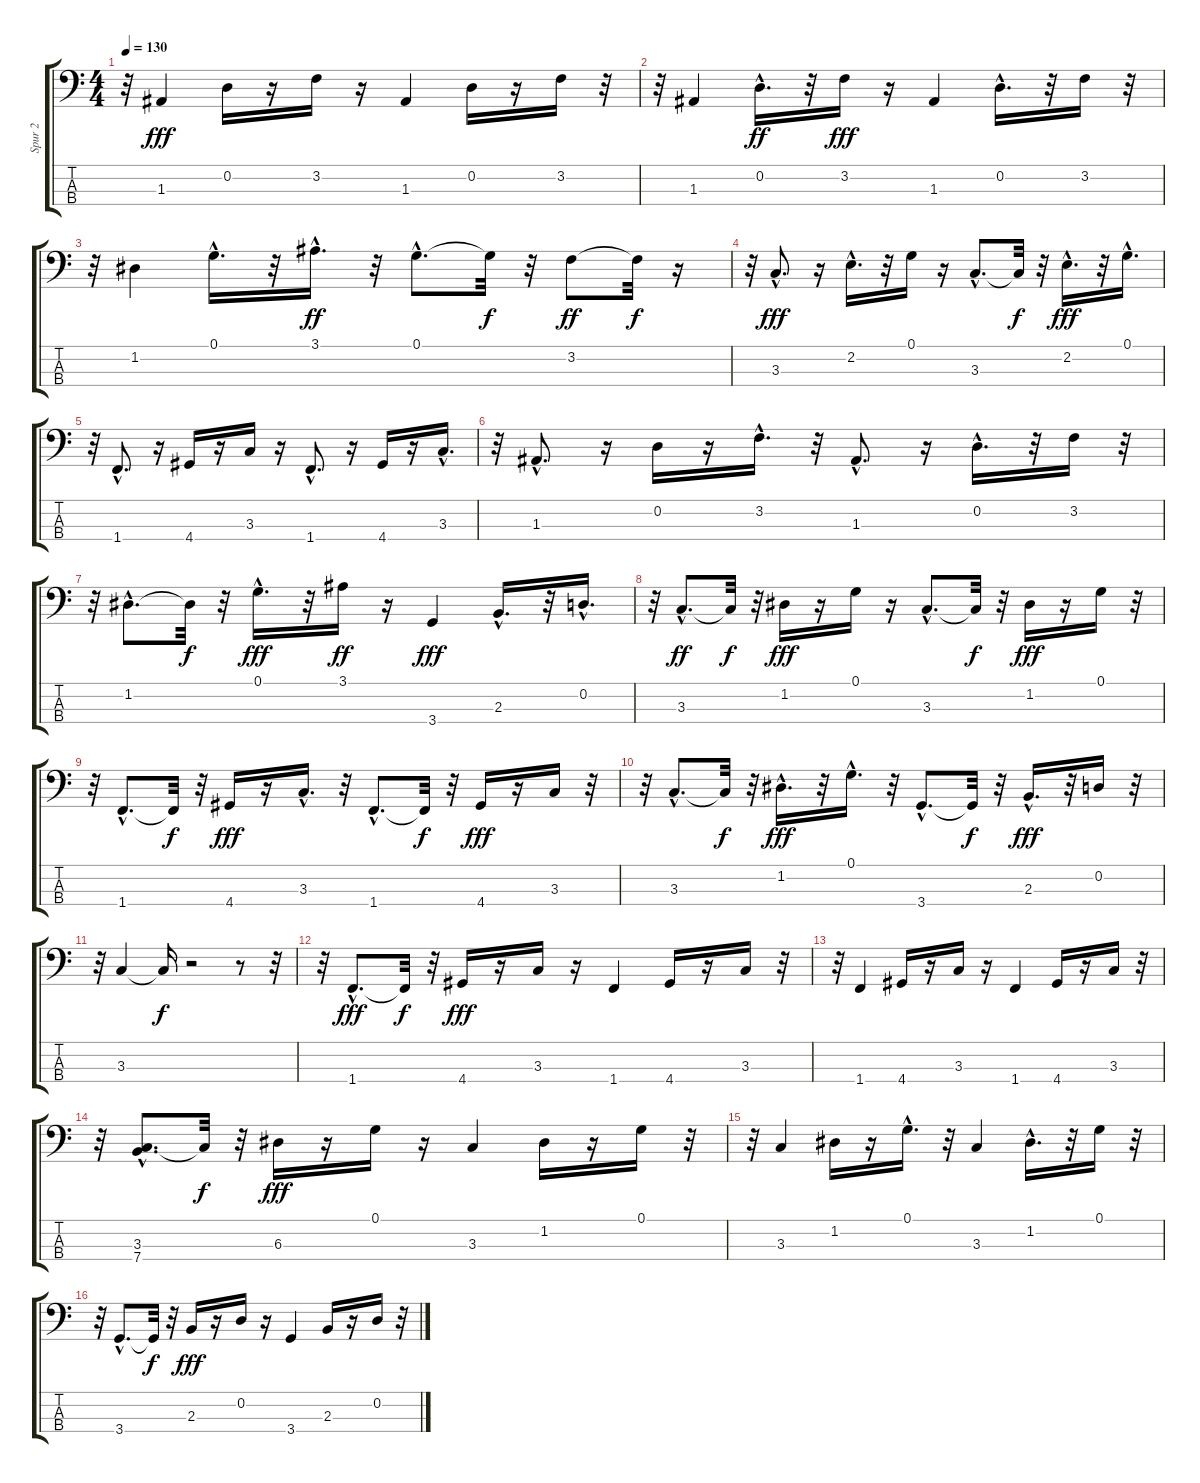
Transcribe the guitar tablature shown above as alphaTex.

\track ("Spur 2" "Spur 2") {instrument electricbassfinger}
\staff {score tabs}
\tuning (G2 D2 A1 E1) {hide}
\ts (4 4)
\tempo 130
\clef f4
\ks c
r.32{dy fff} 1.3.4 0.2.16 r.16 3.2.16 r.16 1.3.4 0.2.16 r.16 3.2.16 r.32 |
r.32 1.3.4 0.2{hac}.16{d dy ff} r.32 3.2.16{dy fff} r.16 1.3.4 0.2{hac}.16{d} r.32 3.2.16 r.32 |
r.32 1.2.4 0.1{hac}.16{d} r.32 3.1{hac}.16{d dy ff} r.32 0.1{hac}.8{d} 0.1{t}.32{dy f} r.32 3.2.8{dy ff} 3.2{t}.32{dy f} r.16 |
r.32 3.3{hac}.8{d dy fff} r.16 2.2{hac}.16{d} r.32 0.1.16 r.16 3.3{hac}.8{d} 3.3{t}.32{dy f} r.32 2.2{hac}.16{d dy fff} r.32 0.1{hac}.16{d} |
r.32 1.4{hac}.8{d} r.16 4.4.16 r.16 3.3.16 r.16 1.4{hac}.8{d} r.16 4.4.16 r.16 3.3{hac}.16{d} |
r.32 1.3{hac}.8{d} r.16 0.2.16 r.16 3.2{hac}.16{d} r.32 1.3{hac}.8{d} r.16 0.2{hac}.16{d} r.32 3.2.16 r.32 |
r.32 1.2{hac}.8{d} 1.2{t}.32{dy f} r.32 0.1{hac}.16{d dy fff} r.32 3.1.16{dy ff} r.16 3.4.4{dy fff} 2.3{hac}.16{d} r.32 0.2{hac}.16{d} |
r.32 3.3{hac}.8{d dy ff} 3.3{t}.32{dy f} r.32 1.2.16{dy fff} r.16 0.1.16 r.16 3.3{hac}.8{d} 3.3{t}.32{dy f} r.32 1.2.16{dy fff} r.16 0.1.16 r.32 |
r.32 1.4{hac}.8{d} 1.4{t}.32{dy f} r.32 4.4.16{dy fff} r.16 3.3{hac}.16{d} r.32 1.4{hac}.8{d} 1.4{t}.32{dy f} r.32 4.4.16{dy fff} r.16 3.3.16 r.32 |
r.32 3.3{hac}.8{d} 3.3{t}.32{dy f} r.32 1.2{hac}.16{d dy fff} r.32 0.1{hac}.16{d} r.32 3.4{hac}.8{d} 3.4{t}.32{dy f} r.32 2.3{hac}.16{d dy fff} r.32 0.2.16 r.32 |
r.32 3.3.4 3.3{t}.16{dy f} r.2 r.8 r.32 |
r.32 1.4{hac}.8{d dy fff} 1.4{t}.32{dy f} r.32 4.4.16{dy fff} r.16 3.3.16 r.16 1.4.4 4.4.16 r.16 3.3.16 r.32 |
r.32 1.4.4 4.4.16 r.16 3.3.16 r.16 1.4.4 4.4.16 r.16 3.3.16 r.32 |
r.32 (3.3{hac} 7.4).8{d} 3.3{t}.32{dy f} r.32 6.3.16{dy fff} r.16 0.1.16 r.16 3.3.4 1.2.16 r.16 0.1.16 r.32 |
r.32 3.3.4 1.2.16 r.16 0.1{hac}.16{d} r.32 3.3.4 1.2{hac}.16{d} r.32 0.1.16 r.32 |
r.32 3.4{hac}.8{d} 3.4{t}.32{dy f} r.32 2.3.16{dy fff} r.16 0.2.16 r.16 3.4.4 2.3.16 r.16 0.2.16 r.32
